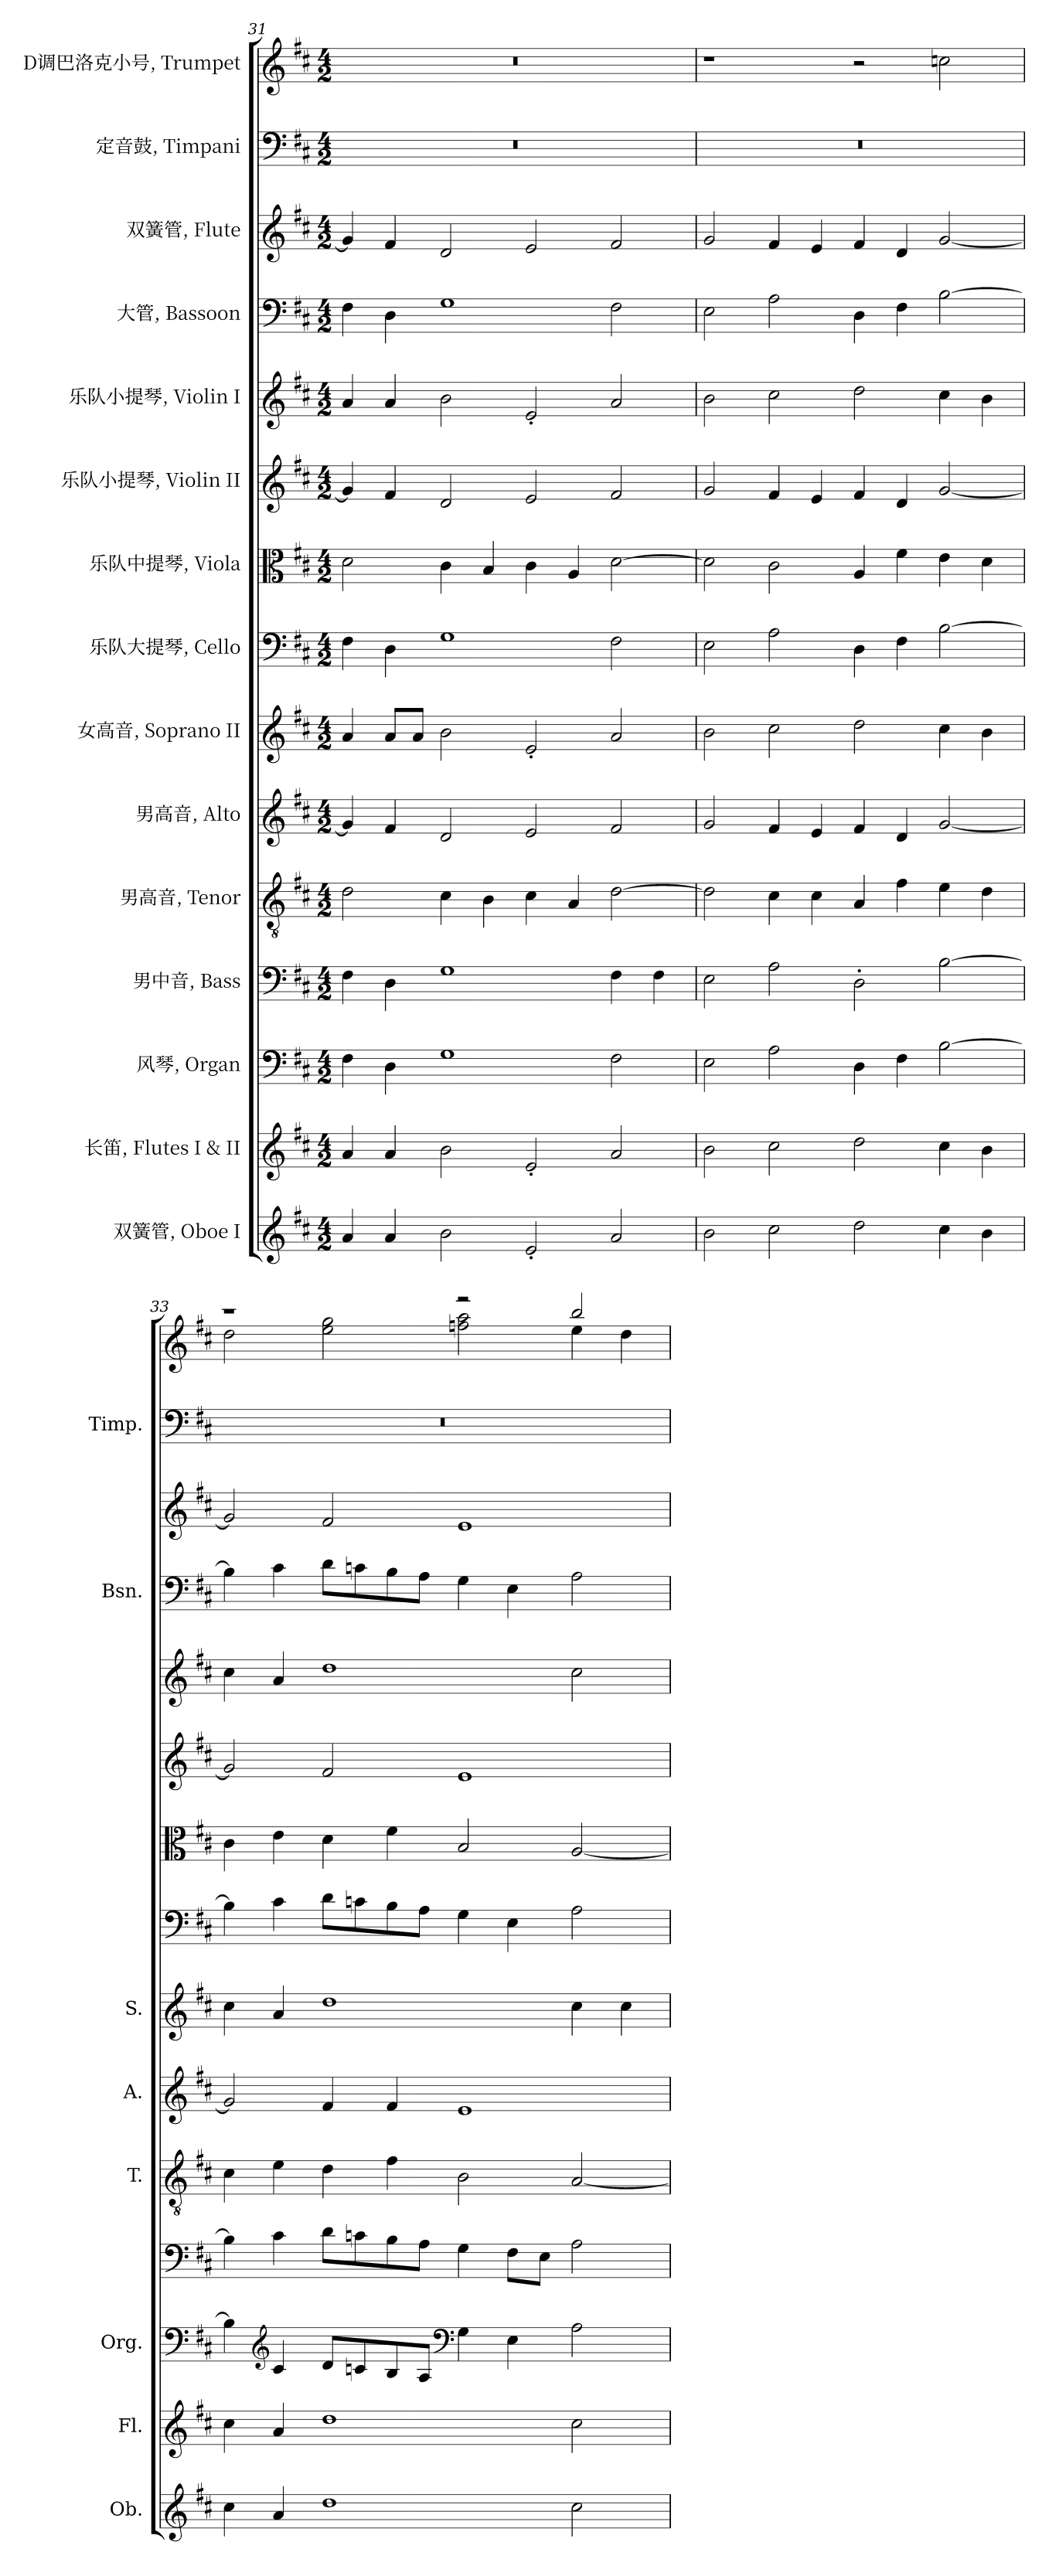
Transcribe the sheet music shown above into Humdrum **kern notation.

**kern	**kern	**kern	**kern	**kern	**kern	**kern	**kern	**kern	**kern	**kern	**kern	**kern	**kern	**kern
*part15	*part14	*part13	*part12	*part11	*part10	*part9	*part8	*part7	*part6	*part5	*part4	*part3	*part2	*part1
*staff15	*staff14	*staff13	*staff12	*staff11	*staff10	*staff9	*staff8	*staff7	*staff6	*staff5	*staff4	*staff3	*staff2	*staff1
*I"双簧管, Oboe I	*I"长笛, Flutes I &amp; II	*I"风琴, Organ	*I"男中音, Bass	*I"男高音, Tenor	*I"男高音, Alto	*I"女高音, Soprano II	*I"乐队大提琴, Cello	*I"乐队中提琴, Viola	*I"乐队小提琴, Violin II	*I"乐队小提琴, Violin I	*I"大管, Bassoon	*I"双簧管, Flute	*I"定音鼓, Timpani	*I"D调巴洛克小号, Trumpet
*I'Ob.	*I'Fl.	*I'Org.	*	*I'T.	*I'A.	*I'S.	*	*	*	*	*I'Bsn.	*	*I'Timp.	*
*clefG2	*clefG2	*clefF4	*clefF4	*clefGv2	*clefG2	*clefG2	*clefF4	*clefC3	*clefG2	*clefG2	*clefF4	*clefG2	*clefF4	*clefG2
*	*	*	*	*	*	*	*	*	*	*	*	*	*	*ITrd-1c-2
*k[f#c#]	*k[f#c#]	*k[f#c#]	*k[f#c#]	*k[f#c#]	*k[f#c#]	*k[f#c#]	*k[f#c#]	*k[f#c#]	*k[f#c#]	*k[f#c#]	*k[f#c#]	*k[f#c#]	*k[f#c#]	*k[f#c#g#d#]
*M4/2	*M4/2	*M4/2	*M4/2	*M4/2	*M4/2	*M4/2	*M4/2	*M4/2	*M4/2	*M4/2	*M4/2	*M4/2	*M4/2	*M4/2
=31	=31	=31	=31	=31	=31	=31	=31	=31	=31	=31	=31	=31	=31	=31
4a/	4a/	4F#\	4F#\	2d\	4g/]	4a/	4F#\	2d\	4g/]	4a/	4F#\	4g/]	0r	0r
4a/	4a/	4D\	4D\	.	4f#/	8a/L	4D\	.	4f#/	4a/	4D\	4f#/	.	.
.	.	.	.	.	.	8a/J	.	.	.	.	.	.	.	.
2b\	2b\	1G	1G	4c#\	2d/	2b\	1G	4c#\	2d/	2b\	1G	2d/	.	.
.	.	.	.	4B\	.	.	.	4B/	.	.	.	.	.	.
2e'/	2e'/	.	.	4c#\	2e/	2e'/	.	4c#\	2e/	2e'/	.	2e/	.	.
.	.	.	.	4A/	.	.	.	4A/	.	.	.	.	.	.
2a/	2a/	2F#\	4F#\	[2d\	2f#/	2a/	2F#\	[2d\	2f#/	2a/	2F#\	2f#/	.	.
.	.	.	4F#\	.	.	.	.	.	.	.	.	.	.	.
=32	=32	=32	=32	=32	=32	=32	=32	=32	=32	=32	=32	=32	=32	=32
2b\	2b\	2E\	2E\	2d\]	2g/	2b\	2E\	2d\]	2g/	2b\	2E\	2g/	0r	1r
2cc#\	2cc#\	2A\	2A\	4c#\	4f#/	2cc#\	2A\	2c#\	4f#/	2cc#\	2A\	4f#/	.	.
.	.	.	.	4c#\	4e/	.	.	.	4e/	.	.	4e/	.	.
2dd\	2dd\	4D\	2D'\	4A/	4f#/	2dd\	4D\	4A/	4f#/	2dd\	4D\	4f#/	.	2r
.	.	4F#\	.	4f#\	4d/	.	4F#\	4f#\	4d/	.	4F#\	4d/	.	.
4cc#\	4cc#\	[2B\	[2B\	4e\	[2g/	4cc#\	[2B\	4e\	[2g/	4cc#\	[2B\	[2g/	.	2ddn\
4b\	4b\	.	.	4d\	.	4b\	.	4d\	.	4b\	.	.	.	.
!!LO:PB:g=z
=33	=33	=33	=33	=33	=33	=33	=33	=33	=33	=33	=33	=33	=33	=33
*	*	*	*	*	*	*	*	*	*	*	*	*	*	*^
4cc#\	4cc#\	4B\]	4B\]	4c#\	2g/]	4cc#\	4B\]	4c#\	2g/]	4cc#\	4B\]	2g/]	0r	1r	2ee\
*	*	*clefG2	*	*	*	*	*	*	*	*	*	*	*	*	*
4a/	4a/	4c#/	4c#\	4e\	.	4a/	4c#\	4e\	.	4a/	4c#\	.	.	.	.
1dd	1dd	8d/L	8d\L	4d\	4f#/	1dd	8d\L	4d\	2f#/	1dd	8d\L	2f#/	.	.	2ff#\ 2aa\
.	.	8cn/	8cn\	.	.	.	8cn\	.	.	.	8cn\	.	.	.	.
.	.	8B/	8B\	4f#\	4f#/	.	8B\	4f#\	.	.	8B\	.	.	.	.
.	.	8A/J	8A\J	.	.	.	8A\J	.	.	.	8A\J	.	.	.	.
*	*	*clefF4	*	*	*	*	*	*	*	*	*	*	*	*	*
.	.	4G\	4G\	2B\	1e	.	4G\	2B/	1e	.	4G\	1e	.	2r	2ggn\ 2bb\
.	.	4E\	8F#\L	.	.	.	4E\	.	.	.	4E\	.	.	.	.
.	.	.	8E\J	.	.	.	.	.	.	.	.	.	.	.	.
2cc#\	2cc#\	2A\	2A\	[2A/	.	4cc#\	2A\	[2A/	.	2cc#\	2A\	.	.	2ccc#/	4ff#\
.	.	.	.	.	.	4cc#\	.	.	.	.	.	.	.	.	4ee\
*	*	*	*	*	*	*	*	*	*	*	*	*	*	*v	*v
=	=	=	=	=	=	=	=	=	=	=	=	=	=	=
*-	*-	*-	*-	*-	*-	*-	*-	*-	*-	*-	*-	*-	*-	*-
